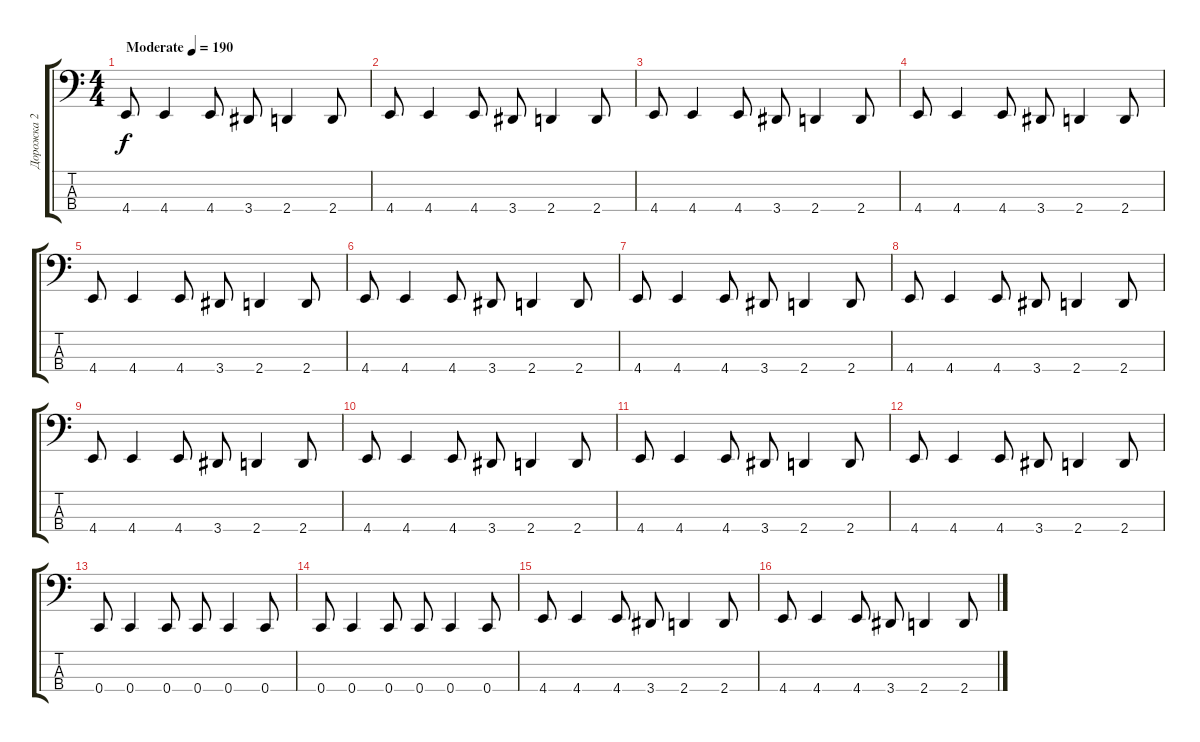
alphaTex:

\track ("Дорожка 2" "Дорожка 2") {instrument electricbassfinger}
\staff {score tabs}
\tuning (Eb2 Bb1 F1 C1) {hide}
\ts (4 4)
\tempo (190 "Moderate")
\clef f4
\ks c
4.4.8{dy f instrument electricbassfinger} 4.4.4 4.4.8 3.4.8 2.4.4 2.4.8 |
4.4.8 4.4.4 4.4.8 3.4.8 2.4.4 2.4.8 |
4.4.8 4.4.4 4.4.8 3.4.8 2.4.4 2.4.8 |
4.4.8 4.4.4 4.4.8 3.4.8 2.4.4 2.4.8 |
4.4.8 4.4.4 4.4.8 3.4.8 2.4.4 2.4.8 |
4.4.8 4.4.4 4.4.8 3.4.8 2.4.4 2.4.8 |
4.4.8 4.4.4 4.4.8 3.4.8 2.4.4 2.4.8 |
4.4.8 4.4.4 4.4.8 3.4.8 2.4.4 2.4.8 |
4.4.8 4.4.4 4.4.8 3.4.8 2.4.4 2.4.8 |
4.4.8 4.4.4 4.4.8 3.4.8 2.4.4 2.4.8 |
4.4.8 4.4.4 4.4.8 3.4.8 2.4.4 2.4.8 |
4.4.8 4.4.4 4.4.8 3.4.8 2.4.4 2.4.8 |
0.4.8 0.4.4 0.4.8 0.4.8 0.4.4 0.4.8 |
0.4.8 0.4.4 0.4.8 0.4.8 0.4.4 0.4.8 |
4.4.8 4.4.4 4.4.8 3.4.8 2.4.4 2.4.8 |
4.4.8 4.4.4 4.4.8 3.4.8 2.4.4 2.4.8
